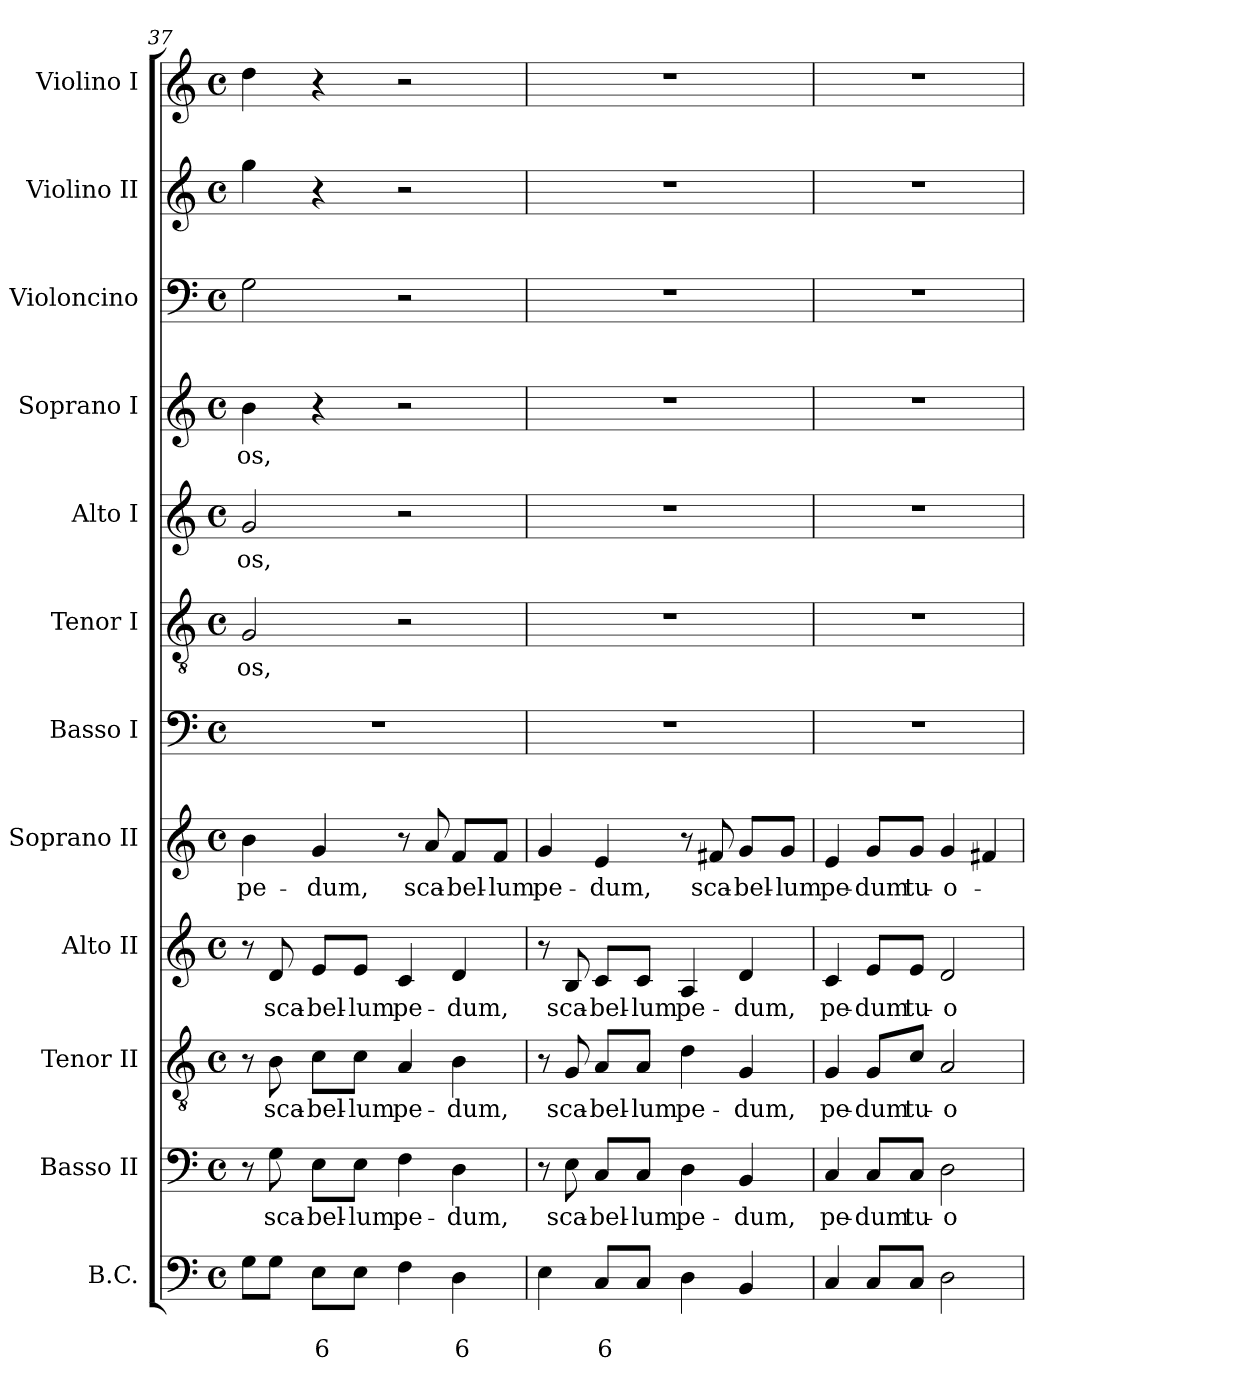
**kern	**text	**text	**kern	**text	**kern	**text	**kern	**text	**kern	**text	**kern	**kern	**text	**kern	**text	**kern	**text	**kern	**kern	**kern
*part12	*part12	*part12	*part11	*part11	*part10	*part10	*part9	*part9	*part8	*part8	*part7	*part6	*part6	*part5	*part5	*part4	*part4	*part3	*part2	*part1
*staff12	*staff12	*staff12	*staff11	*staff11	*staff10	*staff10	*staff9	*staff9	*staff8	*staff8	*staff7	*staff6	*staff6	*staff5	*staff5	*staff4	*staff4	*staff3	*staff2	*staff1
*I"B.C.	*	*	*I"Basso II	*	*I"Tenor II	*	*I"Alto II	*	*I"Soprano II	*	*I"Basso I	*I"Tenor I	*	*I"Alto I	*	*I"Soprano I	*	*I"Violoncino	*I"Violino II	*I"Violino I
*I'BC	*	*	*I'B 2	*	*I'T 2	*	*I'A 2	*	*I'S 2	*	*I'B 1	*I'T 1	*	*I'A 1	*	*I'S 1	*	*I'Vc.	*I'Vln. II	*I'Vln. I
*clefF4	*	*	*clefF4	*	*clefGv2	*	*clefG2	*	*clefG2	*	*clefF4	*clefGv2	*	*clefG2	*	*clefG2	*	*clefF4	*clefG2	*clefG2
*k[]	*	*	*k[]	*	*k[]	*	*k[]	*	*k[]	*	*k[]	*k[]	*	*k[]	*	*k[]	*	*k[]	*k[]	*k[]
*C:	*	*	*C:	*	*C:	*	*C:	*	*C:	*	*C:	*C:	*	*C:	*	*C:	*	*C:	*C:	*C:
*M4/4	*	*	*M4/4	*	*M4/4	*	*M4/4	*	*M4/4	*	*M4/4	*M4/4	*	*M4/4	*	*M4/4	*	*M4/4	*M4/4	*M4/4
*met(c)	*	*	*met(c)	*	*met(c)	*	*met(c)	*	*met(c)	*	*met(c)	*met(c)	*	*met(c)	*	*met(c)	*	*met(c)	*met(c)	*met(c)
=37	=37	=37	=37	=37	=37	=37	=37	=37	=37	=37	=37	=37	=37	=37	=37	=37	=37	=37	=37	=37
!	!	!	!	!	!	!	!	!	!	!LO:LY:b	!	!	!	!	!	!	!	!	!	!
!	!	!	!	!	!	!	!	!	!	!	!	!	!LO:LY:b	!	!	!	!	!	!	!
!	!	!	!	!	!	!	!	!	!	!	!	!	!	!	!LO:LY:b	!	!	!	!	!
!	!	!	!	!	!	!	!	!	!	!	!	!	!	!	!	!	!LO:LY:b	!	!	!
8G\L	.	.	8r	.	8r	.	8r	.	4b\	pe-	1r	2G/	-os,	2g/	-os,	4b\	-os,	2G\	4gg\	4dd\
!	!	!	!	!LO:LY:b	!	!	!	!	!	!	!	!	!	!	!	!	!	!	!	!
!	!	!	!	!	!	!LO:LY:b	!	!	!	!	!	!	!	!	!	!	!	!	!	!
!	!	!	!	!	!	!	!	!LO:LY:b	!	!	!	!	!	!	!	!	!	!	!	!
8G\J	.	.	8G\	sca-	8B\	sca-	8d/	sca-	.	.	.	.	.	.	.	.	.	.	.	.
!	!	!LO:LY:b	!	!	!	!	!	!	!	!	!	!	!	!	!	!	!	!	!	!
!	!	!	!	!LO:LY:b	!	!	!	!	!	!	!	!	!	!	!	!	!	!	!	!
!	!	!	!	!	!	!LO:LY:b	!	!	!	!	!	!	!	!	!	!	!	!	!	!
!	!	!	!	!	!	!	!	!LO:LY:b	!	!	!	!	!	!	!	!	!	!	!	!
!	!	!	!	!	!	!	!	!	!	!LO:LY:b	!	!	!	!	!	!	!	!	!	!
8E\L	.	6	8E\L	-bel-	8c\L	-bel-	8e/L	-bel-	4g/	-dum,	.	.	.	.	.	4r	.	.	4r	4r
!	!	!	!	!LO:LY:b	!	!	!	!	!	!	!	!	!	!	!	!	!	!	!	!
!	!	!	!	!	!	!LO:LY:b	!	!	!	!	!	!	!	!	!	!	!	!	!	!
!	!	!	!	!	!	!	!	!LO:LY:b	!	!	!	!	!	!	!	!	!	!	!	!
8E\J	.	.	8E\J	-lum	8c\J	-lum	8e/J	-lum	.	.	.	.	.	.	.	.	.	.	.	.
!	!	!	!	!LO:LY:b	!	!	!	!	!	!	!	!	!	!	!	!	!	!	!	!
!	!	!	!	!	!	!LO:LY:b	!	!	!	!	!	!	!	!	!	!	!	!	!	!
!	!	!	!	!	!	!	!	!LO:LY:b	!	!	!	!	!	!	!	!	!	!	!	!
4F\	.	.	4F\	pe-	4A/	pe-	4c/	pe-	8r	.	.	2r	.	2r	.	2r	.	2r	2r	2r
!	!	!	!	!	!	!	!	!	!	!LO:LY:b	!	!	!	!	!	!	!	!	!	!
.	.	.	.	.	.	.	.	.	8a/	sca-	.	.	.	.	.	.	.	.	.	.
!	!	!LO:LY:b	!	!	!	!	!	!	!	!	!	!	!	!	!	!	!	!	!	!
!	!	!	!	!LO:LY:b	!	!	!	!	!	!	!	!	!	!	!	!	!	!	!	!
!	!	!	!	!	!	!LO:LY:b	!	!	!	!	!	!	!	!	!	!	!	!	!	!
!	!	!	!	!	!	!	!	!LO:LY:b	!	!	!	!	!	!	!	!	!	!	!	!
!	!	!	!	!	!	!	!	!	!	!LO:LY:b	!	!	!	!	!	!	!	!	!	!
4D\	.	6	4D\	-dum,	4B\	-dum,	4d/	-dum,	8f/L	-bel-	.	.	.	.	.	.	.	.	.	.
!	!	!	!	!	!	!	!	!	!	!LO:LY:b	!	!	!	!	!	!	!	!	!	!
.	.	.	.	.	.	.	.	.	8f/J	-lum	.	.	.	.	.	.	.	.	.	.
=38	=38	=38	=38	=38	=38	=38	=38	=38	=38	=38	=38	=38	=38	=38	=38	=38	=38	=38	=38	=38
!	!	!	!	!	!	!	!	!	!	!LO:LY:b	!	!	!	!	!	!	!	!	!	!
4E\	.	.	8r	.	8r	.	8r	.	4g/	pe-	1r	1r	.	1r	.	1r	.	1r	1r	1r
!	!	!	!	!LO:LY:b	!	!	!	!	!	!	!	!	!	!	!	!	!	!	!	!
!	!	!	!	!	!	!LO:LY:b	!	!	!	!	!	!	!	!	!	!	!	!	!	!
!	!	!	!	!	!	!	!	!LO:LY:b	!	!	!	!	!	!	!	!	!	!	!	!
.	.	.	8E\	sca-	8G/	sca-	8B/	sca-	.	.	.	.	.	.	.	.	.	.	.	.
!	!	!LO:LY:b	!	!	!	!	!	!	!	!	!	!	!	!	!	!	!	!	!	!
!	!	!	!	!LO:LY:b	!	!	!	!	!	!	!	!	!	!	!	!	!	!	!	!
!	!	!	!	!	!	!LO:LY:b	!	!	!	!	!	!	!	!	!	!	!	!	!	!
!	!	!	!	!	!	!	!	!LO:LY:b	!	!	!	!	!	!	!	!	!	!	!	!
!	!	!	!	!	!	!	!	!	!	!LO:LY:b	!	!	!	!	!	!	!	!	!	!
8C/L	.	6	8C/L	-bel-	8A/L	-bel-	8c/L	-bel-	4e/	-dum,	.	.	.	.	.	.	.	.	.	.
!	!	!	!	!LO:LY:b	!	!	!	!	!	!	!	!	!	!	!	!	!	!	!	!
!	!	!	!	!	!	!LO:LY:b	!	!	!	!	!	!	!	!	!	!	!	!	!	!
!	!	!	!	!	!	!	!	!LO:LY:b	!	!	!	!	!	!	!	!	!	!	!	!
8C/J	.	.	8C/J	-lum	8A/J	-lum	8c/J	-lum	.	.	.	.	.	.	.	.	.	.	.	.
!	!	!	!	!LO:LY:b	!	!	!	!	!	!	!	!	!	!	!	!	!	!	!	!
!	!	!	!	!	!	!LO:LY:b	!	!	!	!	!	!	!	!	!	!	!	!	!	!
!	!	!	!	!	!	!	!	!LO:LY:b	!	!	!	!	!	!	!	!	!	!	!	!
4D\	.	.	4D\	pe-	4d\	pe-	4A/	pe-	8r	.	.	.	.	.	.	.	.	.	.	.
!	!	!	!	!	!	!	!	!	!	!LO:LY:b	!	!	!	!	!	!	!	!	!	!
.	.	.	.	.	.	.	.	.	8f#X/	sca-	.	.	.	.	.	.	.	.	.	.
!	!	!	!	!LO:LY:b	!	!	!	!	!	!	!	!	!	!	!	!	!	!	!	!
!	!	!	!	!	!	!LO:LY:b	!	!	!	!	!	!	!	!	!	!	!	!	!	!
!	!	!	!	!	!	!	!	!LO:LY:b	!	!	!	!	!	!	!	!	!	!	!	!
!	!	!	!	!	!	!	!	!	!	!LO:LY:b	!	!	!	!	!	!	!	!	!	!
4BB/	.	.	4BB/	-dum,	4G/	-dum,	4d/	-dum,	8g/L	-bel-	.	.	.	.	.	.	.	.	.	.
!	!	!	!	!	!	!	!	!	!	!LO:LY:b	!	!	!	!	!	!	!	!	!	!
.	.	.	.	.	.	.	.	.	8g/J	-lum	.	.	.	.	.	.	.	.	.	.
=39	=39	=39	=39	=39	=39	=39	=39	=39	=39	=39	=39	=39	=39	=39	=39	=39	=39	=39	=39	=39
!	!	!	!	!LO:LY:b	!	!	!	!	!	!	!	!	!	!	!	!	!	!	!	!
!	!	!	!	!	!	!LO:LY:b	!	!	!	!	!	!	!	!	!	!	!	!	!	!
!	!	!	!	!	!	!	!	!LO:LY:b	!	!	!	!	!	!	!	!	!	!	!	!
!	!	!	!	!	!	!	!	!	!	!LO:LY:b	!	!	!	!	!	!	!	!	!	!
4C/	.	.	4C/	pe-	4G/	pe-	4c/	pe-	4e/	pe-	1r	1r	.	1r	.	1r	.	1r	1r	1r
!	!	!	!	!LO:LY:b	!	!	!	!	!	!	!	!	!	!	!	!	!	!	!	!
!	!	!	!	!	!	!LO:LY:b	!	!	!	!	!	!	!	!	!	!	!	!	!	!
!	!	!	!	!	!	!	!	!LO:LY:b	!	!	!	!	!	!	!	!	!	!	!	!
!	!	!	!	!	!	!	!	!	!	!LO:LY:b	!	!	!	!	!	!	!	!	!	!
8C/L	.	.	8C/L	-dum	8G/L	-dum	8e/L	-dum	8g/L	-dum	.	.	.	.	.	.	.	.	.	.
!	!	!	!	!LO:LY:b	!	!	!	!	!	!	!	!	!	!	!	!	!	!	!	!
!	!	!	!	!	!	!LO:LY:b	!	!	!	!	!	!	!	!	!	!	!	!	!	!
!	!	!	!	!	!	!	!	!LO:LY:b	!	!	!	!	!	!	!	!	!	!	!	!
!	!	!	!	!	!	!	!	!	!	!LO:LY:b	!	!	!	!	!	!	!	!	!	!
8C/J	.	.	8C/J	tu-	8c/J	tu-	8e/J	tu-	8g/J	tu-	.	.	.	.	.	.	.	.	.	.
!	!	!	!	!LO:LY:b	!	!	!	!	!	!	!	!	!	!	!	!	!	!	!	!
!	!	!	!	!	!	!LO:LY:b	!	!	!	!	!	!	!	!	!	!	!	!	!	!
!	!	!	!	!	!	!	!	!LO:LY:b	!	!	!	!	!	!	!	!	!	!	!	!
!	!	!	!	!	!	!	!	!	!	!LO:LY:b	!	!	!	!	!	!	!	!	!	!
2D\	.	.	2D\	-o-	2A/	-o-	2d/	-o-	4g/	-o-	.	.	.	.	.	.	.	.	.	.
.	.	.	.	.	.	.	.	.	4f#X/	.	.	.	.	.	.	.	.	.	.	.
=	=	=	=	=	=	=	=	=	=	=	=	=	=	=	=	=	=	=	=	=
*-	*-	*-	*-	*-	*-	*-	*-	*-	*-	*-	*-	*-	*-	*-	*-	*-	*-	*-	*-	*-
